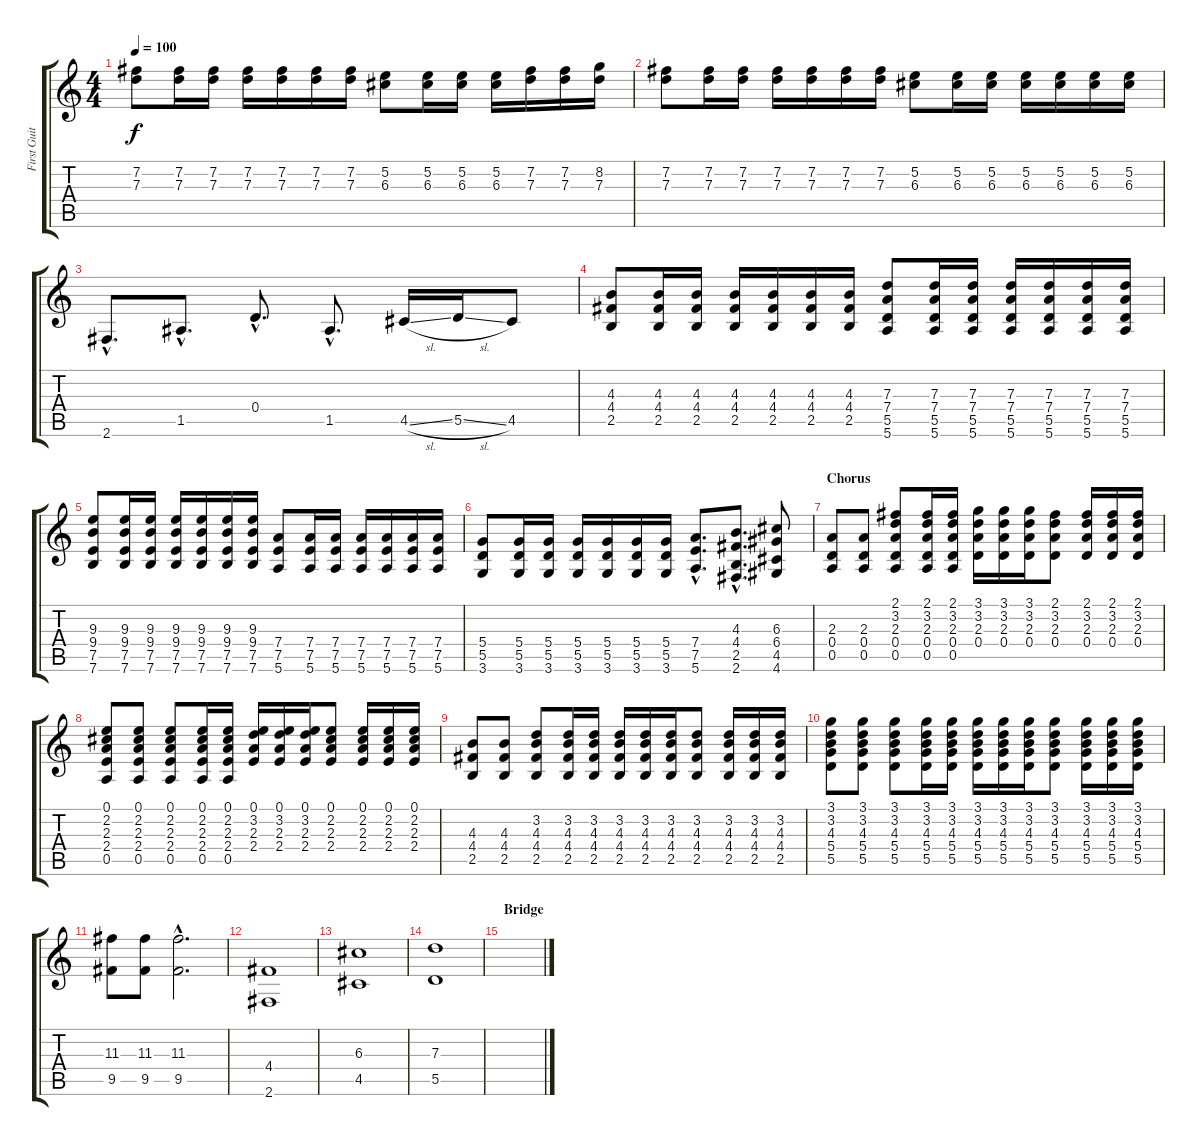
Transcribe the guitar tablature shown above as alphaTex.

\track ("First Guitar" "First Guit") {instrument distortionguitar}
\staff {score tabs}
\tuning (E4 B3 G3 D3 A2 E2) {hide}
\ts (4 4)
\tempo 100
\clef g2
\ks c
(7.2 7.3).8{dy f} (7.2 7.3).16 (7.2 7.3).16 (7.2 7.3).16 (7.2 7.3).16 (7.2 7.3).16 (7.2 7.3).16 (5.2 6.3).8 (5.2 6.3).16 (5.2 6.3).16 (5.2 6.3).16 (7.2 7.3).16 (7.2 7.3).16 (8.2 7.3).16 |
(7.2 7.3).8 (7.2 7.3).16 (7.2 7.3).16 (7.2 7.3).16 (7.2 7.3).16 (7.2 7.3).16 (7.2 7.3).16 (5.2 6.3).8 (5.2 6.3).16 (5.2 6.3).16 (5.2 6.3).16 (5.2 6.3).16 (5.2 6.3).16 (5.2 6.3).16 |
2.6{hac}.8{d} 1.5{hac}.8{d} 0.4{hac}.8{d} 1.5{hac}.8{d} 4.5{sl}.16 5.5{sl}.16 4.5.8 |
(4.3 4.4 2.5).8 (4.3 4.4 2.5).16 (4.3 4.4 2.5).16 (4.3 4.4 2.5).16 (4.3 4.4 2.5).16 (4.3 4.4 2.5).16 (4.3 4.4 2.5).16 (7.3 7.4 5.5 5.6).8 (7.3 7.4 5.5 5.6).16 (7.3 7.4 5.5 5.6).16 (7.3 7.4 5.5 5.6).16 (7.3 7.4 5.5 5.6).16 (7.3 7.4 5.5 5.6).16 (7.3 7.4 5.5 5.6).16 |
(9.3 9.4 7.5 7.6).8 (9.3 9.4 7.5 7.6).16 (9.3 9.4 7.5 7.6).16 (9.3 9.4 7.5 7.6).16 (9.3 9.4 7.5 7.6).16 (9.3 9.4 7.5 7.6).16 (9.3 9.4 7.5 7.6).16 (7.4 7.5 5.6).8 (7.4 7.5 5.6).16 (7.4 7.5 5.6).16 (7.4 7.5 5.6).16 (7.4 7.5 5.6).16 (7.4 7.5 5.6).16 (7.4 7.5 5.6).16 |
(5.4 5.5 3.6).8 (5.4 5.5 3.6).16 (5.4 5.5 3.6).16 (5.4 5.5 3.6).16 (5.4 5.5 3.6).16 (5.4 5.5 3.6).16 (5.4 5.5 3.6).16 (7.4{hac} 7.5{hac} 5.6{hac}).8{d} (4.3{hac} 4.4{hac} 2.5{hac} 2.6{hac}).8{d} (6.3 6.4 4.5 4.6).8 |
\section ("" "Chorus")
(2.3 0.4 0.5).8 (2.3 0.4 0.5).8 (2.1 3.2 2.3 0.4 0.5).8 (2.1 3.2 2.3 0.4 0.5).16 (2.1 3.2 2.3 0.4 0.5).16 (3.1 3.2 2.3 0.4).16 (3.1 3.2 2.3 0.4).16 (3.1 3.2 2.3 0.4).16 (2.1 3.2 2.3 0.4).8 (2.1 3.2 2.3 0.4).16 (2.1 3.2 2.3 0.4).16 (2.1 3.2 2.3 0.4).16 |
(0.1 2.2 2.3 2.4 0.5).8 (0.1 2.2 2.3 2.4 0.5).8 (0.1 2.2 2.3 2.4 0.5).8 (0.1 2.2 2.3 2.4 0.5).16 (0.1 2.2 2.3 2.4 0.5).16 (0.1 3.2 2.3 2.4).16 (0.1 3.2 2.3 2.4).16 (0.1 3.2 2.3 2.4).16 (0.1 2.2 2.3 2.4).8 (0.1 2.2 2.3 2.4).16 (0.1 2.2 2.3 2.4).16 (0.1 2.2 2.3 2.4).16 |
(4.3 4.4 2.5).8 (4.3 4.4 2.5).8 (3.2 4.3 4.4 2.5).8 (3.2 4.3 4.4 2.5).16 (3.2 4.3 4.4 2.5).16 (3.2 4.3 4.4 2.5).16 (3.2 4.3 4.4 2.5).16 (3.2 4.3 4.4 2.5).16 (3.2 4.3 4.4 2.5).8 (3.2 4.3 4.4 2.5).16 (3.2 4.3 4.4 2.5).16 (3.2 4.3 4.4 2.5).16 |
(3.1 3.2 4.3 5.4 5.5).8 (3.1 3.2 4.3 5.4 5.5).8 (3.1 3.2 4.3 5.4 5.5).8 (3.1 3.2 4.3 5.4 5.5).16 (3.1 3.2 4.3 5.4 5.5).16 (3.1 3.2 4.3 5.4 5.5).16 (3.1 3.2 4.3 5.4 5.5).16 (3.1 3.2 4.3 5.4 5.5).16 (3.1 3.2 4.3 5.4 5.5).8 (3.1 3.2 4.3 5.4 5.5).16 (3.1 3.2 4.3 5.4 5.5).16 (3.1 3.2 4.3 5.4 5.5).16 |
(11.3 9.5).8 (11.3 9.5).8 (11.3{hac} 9.5{hac}).2{d} |
(4.4 2.6).1 |
(6.3 4.5).1 |
(7.3 5.5).1 |
\section ("" "Bridge")
